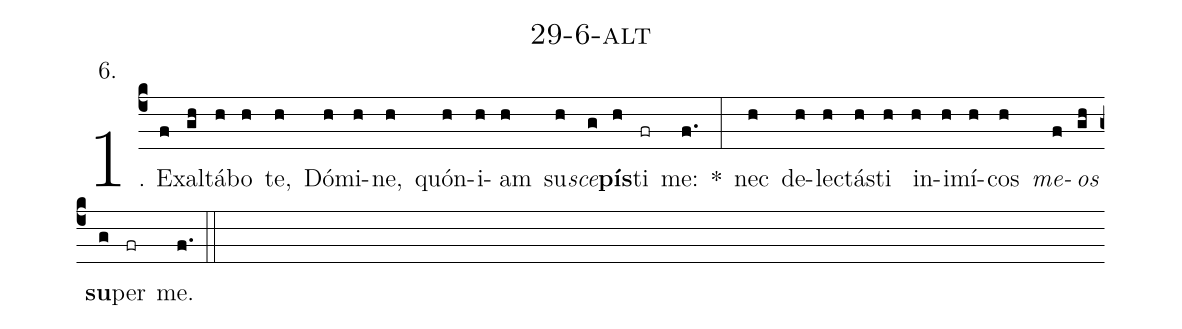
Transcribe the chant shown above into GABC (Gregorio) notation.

name: 29-6-alt;
annotation: 6.;
%%
(c4)1. Ex(f)al(gh)tá(h)bo(h) te,(h) Dó(h)mi(h)ne,(h) quón(h)i(h)am(h) su(h)<i>sce</i>(g)<b>pís</b>(h)ti(fr) me:(f.) *(:) nec(h) de(h)lec(h)tás(h)ti(h) in(h)i(h)mí(h)cos(h) <i>me</i>(f)<i>os</i>(gh) <b>su</b>(g)per(fr) me.(f.) (::)
